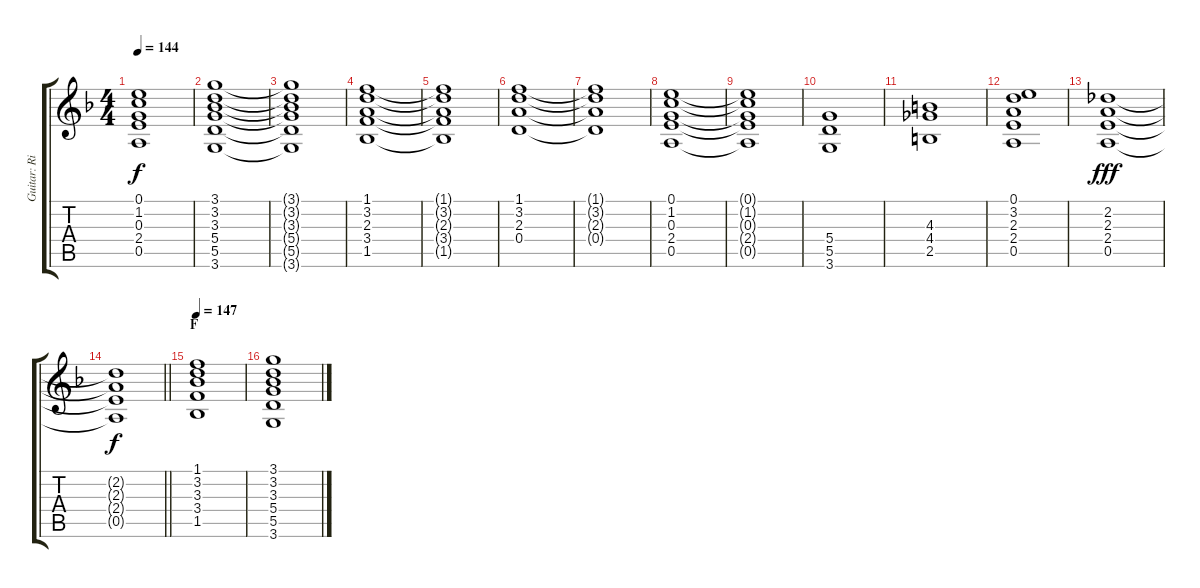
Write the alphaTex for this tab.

\track ("Guitar: Rik" "Guitar: Ri") {instrument electricguitarclean}
\staff {score tabs}
\tuning (E4 B3 G3 D3 A2 E2) {hide}
\ts (4 4)
\tempo 144
\clef g2
\ks f
(0.1{t} 1.2{t} 0.3{t} 2.4{t} 0.5{t}).1{dy f} |
(3.1 3.2 3.3 5.4 5.5 3.6).1 |
(3.1{t} 3.2{t} 3.3{t} 5.4{t} 5.5{t} 3.6{t}).1 |
(1.1 3.2 2.3 3.4 1.5).1 |
(1.1{t} 3.2{t} 2.3{t} 3.4{t} 1.5{t}).1 |
(1.1 3.2 2.3 0.4).1 |
(1.1{t} 3.2{t} 2.3{t} 0.4{t}).1 |
(0.1 1.2 0.3 2.4 0.5).1 |
(0.1{t} 1.2{t} 0.3{t} 2.4{t} 0.5{t}).1 |
(5.4 5.5 3.6).1 |
(4.3 4.4 2.5).1 |
(0.1 3.2 2.3 2.4 0.5).1 |
(2.2 2.3 2.4 0.5).1{dy fff} |
\barLineRight lightlight
(2.2{t} 2.3{t} 2.4{t} 0.5{t}).1{dy f} |
\section ("" "F")
\tempo 147
(1.1 3.2 3.3 3.4 1.5).1 |
(3.1 3.2 3.3 5.4 5.5 3.6).1
